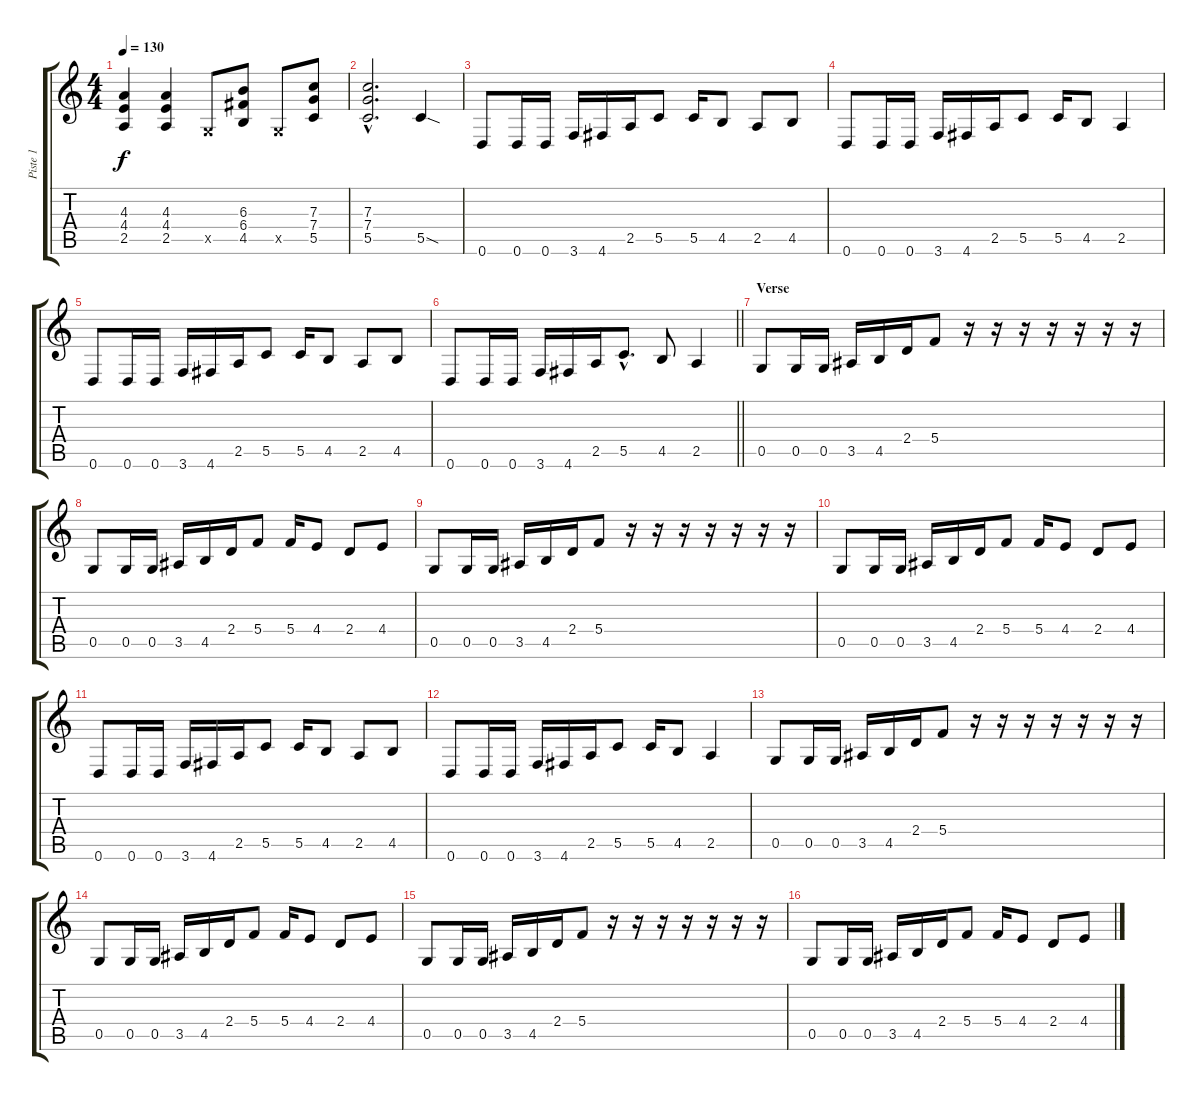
\track ("Piste 1" "Piste 1") {instrument distortionguitar}
\staff {score tabs}
\tuning (D4 A3 F3 C3 G2 D2) {hide}
\ts (4 4)
\tempo 130
\clef g2
\ks c
(4.3 4.4 2.5).4{dy f} (4.3 4.4 2.5).4 0.5{x}.8 (6.3 6.4 4.5).8 0.5{x}.8 (7.3 7.4 5.5).8 |
(7.3{hac} 7.4{hac} 5.5{hac}).2{d} 5.5{sod}.4 |
0.6.8 0.6.16 0.6.16 3.6.16 4.6.16 2.5.16 5.5.8 5.5.16 4.5.8 2.5.8 4.5.8 |
0.6.8 0.6.16 0.6.16 3.6.16 4.6.16 2.5.16 5.5.8 5.5.16 4.5.8 2.5.4 |
0.6.8 0.6.16 0.6.16 3.6.16 4.6.16 2.5.16 5.5.8 5.5.16 4.5.8 2.5.8 4.5.8 |
\barLineRight lightlight
0.6.8 0.6.16 0.6.16 3.6.16 4.6.16 2.5.16 5.5{hac}.8{d} 4.5.8 2.5.4 |
\section ("" "Verse")
0.5.8 0.5.16 0.5.16 3.5.16 4.5.16 2.4.16 5.4.8 r.16 r.16 r.16 r.16 r.16 r.16 r.16 |
0.5.8 0.5.16 0.5.16 3.5.16 4.5.16 2.4.16 5.4.8 5.4.16 4.4.8 2.4.8 4.4.8 |
0.5.8 0.5.16 0.5.16 3.5.16 4.5.16 2.4.16 5.4.8 r.16 r.16 r.16 r.16 r.16 r.16 r.16 |
0.5.8 0.5.16 0.5.16 3.5.16 4.5.16 2.4.16 5.4.8 5.4.16 4.4.8 2.4.8 4.4.8 |
0.6.8 0.6.16 0.6.16 3.6.16 4.6.16 2.5.16 5.5.8 5.5.16 4.5.8 2.5.8 4.5.8 |
0.6.8 0.6.16 0.6.16 3.6.16 4.6.16 2.5.16 5.5.8 5.5.16 4.5.8 2.5.4 |
0.5.8 0.5.16 0.5.16 3.5.16 4.5.16 2.4.16 5.4.8 r.16 r.16 r.16 r.16 r.16 r.16 r.16 |
0.5.8 0.5.16 0.5.16 3.5.16 4.5.16 2.4.16 5.4.8 5.4.16 4.4.8 2.4.8 4.4.8 |
0.5.8 0.5.16 0.5.16 3.5.16 4.5.16 2.4.16 5.4.8 r.16 r.16 r.16 r.16 r.16 r.16 r.16 |
0.5.8 0.5.16 0.5.16 3.5.16 4.5.16 2.4.16 5.4.8 5.4.16 4.4.8 2.4.8 4.4.8
